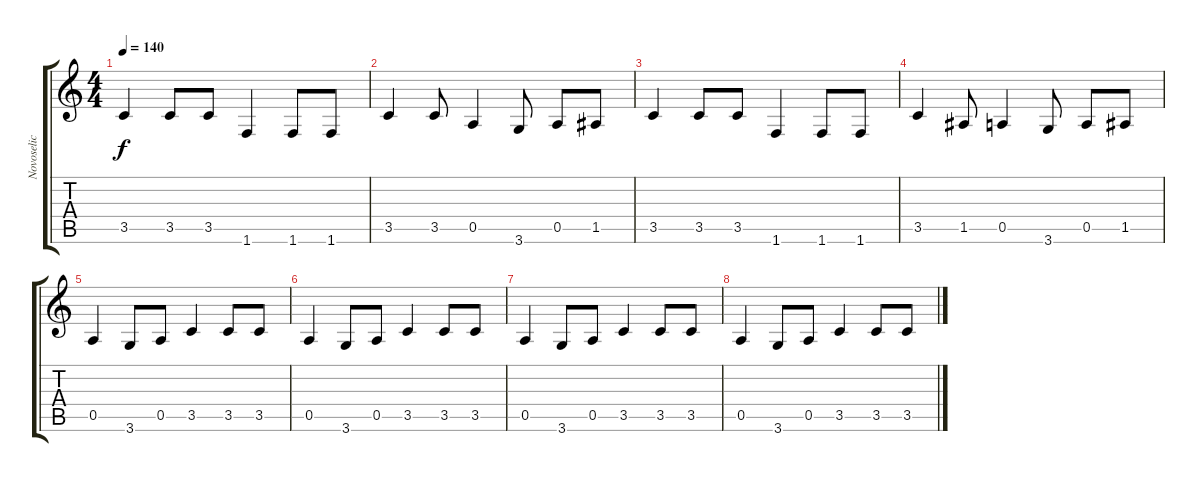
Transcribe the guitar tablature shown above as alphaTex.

\track ("Novoselic" "Novoselic") {instrument electricbassfinger}
\staff {score tabs}
\tuning (E4 B3 G3 D3 A2 E2) {hide}
\ts (4 4)
\tempo 140
\clef g2
\ks c
3.5.4{dy f} 3.5.8 3.5.8 1.6.4 1.6.8 1.6.8 |
3.5.4 3.5.8 0.5.4 3.6.8 0.5.8 1.5.8 |
3.5.4 3.5.8 3.5.8 1.6.4 1.6.8 1.6.8 |
3.5.4 1.5.8 0.5.4 3.6.8 0.5.8 1.5.8 |
0.5.4 3.6.8 0.5.8 3.5.4 3.5.8 3.5.8 |
0.5.4 3.6.8 0.5.8 3.5.4 3.5.8 3.5.8 |
0.5.4 3.6.8 0.5.8 3.5.4 3.5.8 3.5.8 |
0.5.4 3.6.8 0.5.8 3.5.4 3.5.8 3.5.8
